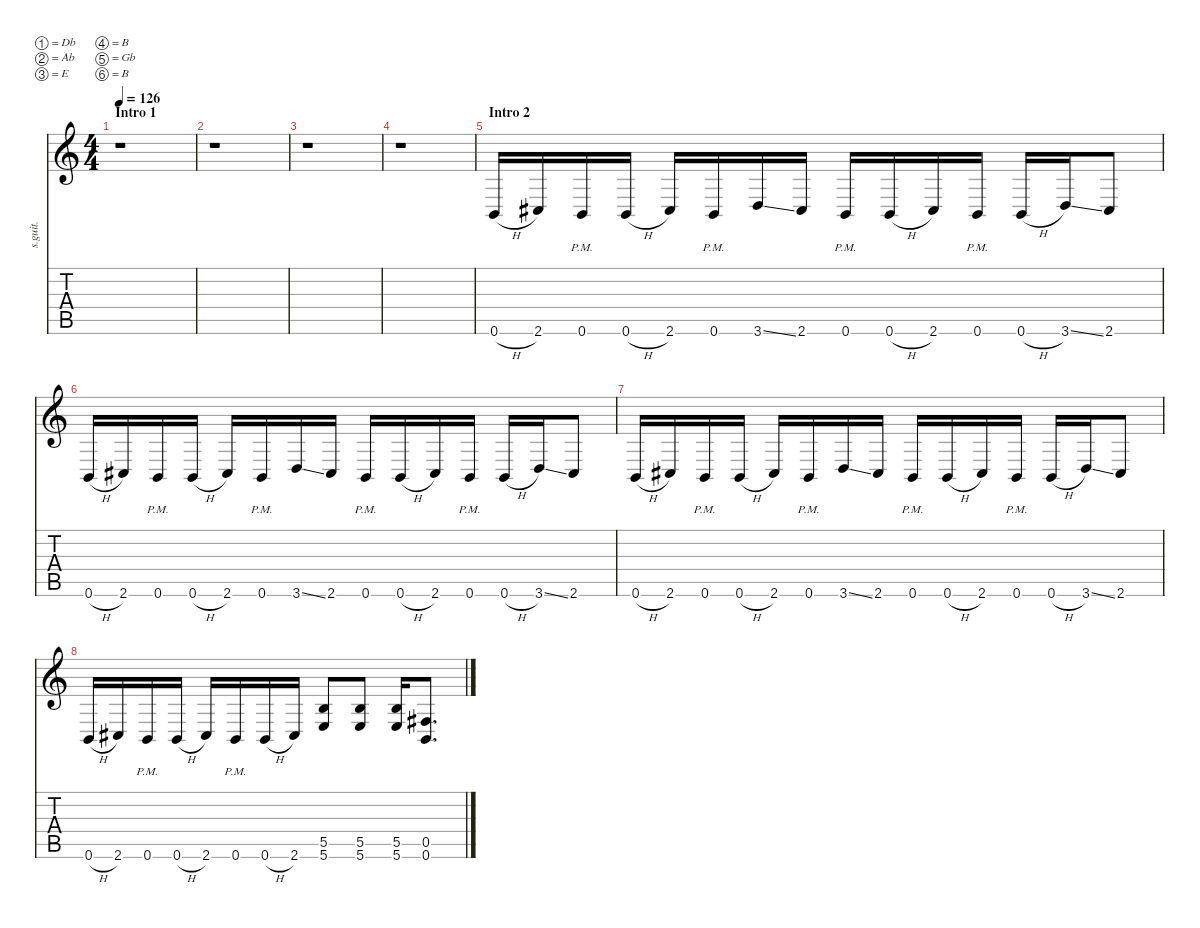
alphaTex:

\defaultSystemsLayout 4
\hideDynamics
\bracketExtendMode nobrackets
\track ("Jim Root" "s.guit.") {instrument distortionguitar}
\staff {score tabs}
\tuning (Db4 Ab3 E3 B2 Gb2 B1)
\ts (4 4)
\beaming (8 2 2 2 2)
\section ("" "Intro 1")
\tempo 126
\clef g2
\ks c
r.1{dy f instrument distortionguitar} |
r.1 |
r.1 |
r.1 |
\section ("" "Intro 2")
0.6{h}.16 2.6{acc #}.16 0.6{pm}.16 0.6{h}.16 2.6{acc #}.16 0.6{pm}.16 3.6{ss}.16 2.6{acc #}.16 0.6{pm}.16 0.6{h}.16 2.6{acc #}.16 0.6{pm}.16 0.6{h}.16 3.6{ss}.16 2.6{acc #}.8 |
0.6{h}.16 2.6{acc #}.16 0.6{pm}.16 0.6{h}.16 2.6{acc #}.16 0.6{pm}.16 3.6{ss}.16 2.6{acc #}.16 0.6{pm}.16 0.6{h}.16 2.6{acc #}.16 0.6{pm}.16 0.6{h}.16 3.6{ss}.16 2.6{acc #}.8 |
0.6{h}.16 2.6{acc #}.16 0.6{pm}.16 0.6{h}.16 2.6{acc #}.16 0.6{pm}.16 3.6{ss}.16 2.6{acc #}.16 0.6{pm}.16 0.6{h}.16 2.6{acc #}.16 0.6{pm}.16 0.6{h}.16 3.6{ss}.16 2.6{acc #}.8 |
0.6{h}.16 2.6{acc #}.16 0.6{pm}.16 0.6{h}.16 2.6{acc #}.16 0.6{pm}.16 0.6{h}.16 2.6{acc #}.16 (5.5 5.6).8 (5.5 5.6).8 (5.5 5.6).16 (0.5{acc #} 0.6).8{d}
